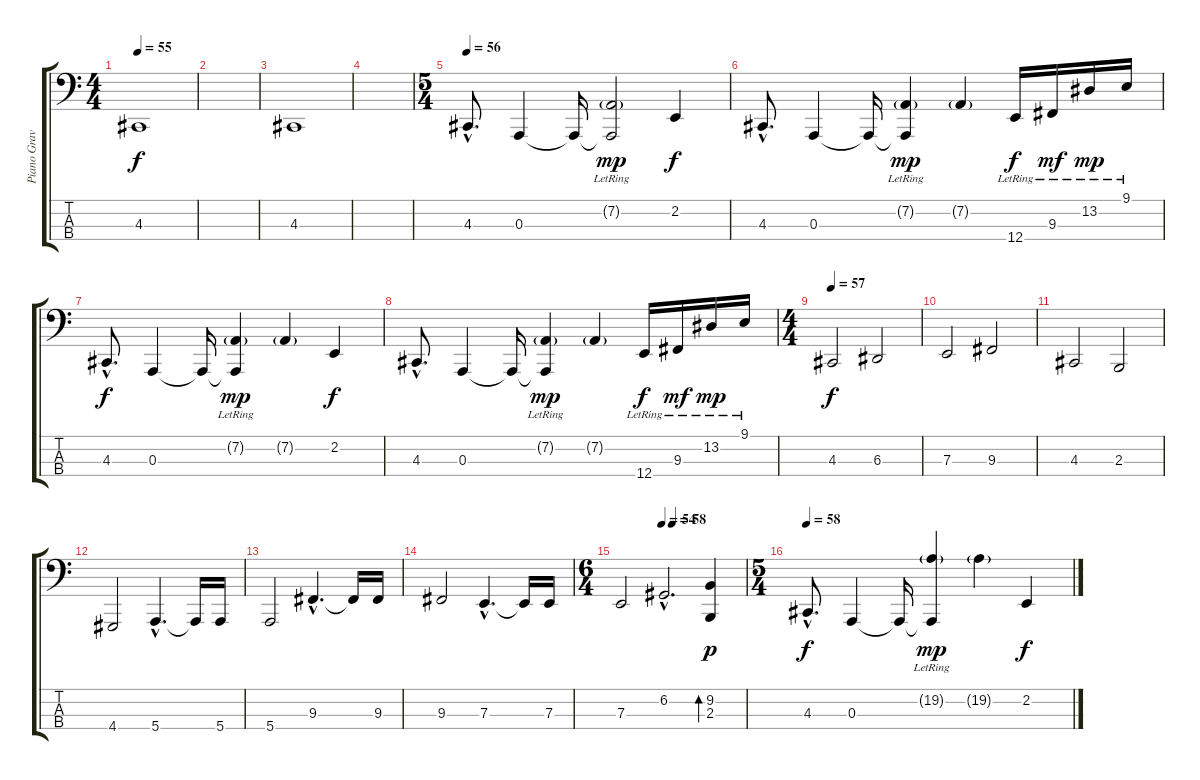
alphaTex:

\track ("Piano Grave (Zander)" "Piano Grav") {instrument acousticgrandpiano}
\staff {score tabs}
\tuning (G2 D2 A1 E1) {hide}
\ts (4 4)
\tempo 55
\clef f4
\ks c
4.3.1{dy f} |
|
4.3.1 |
|
\ts (5 4)
\tempo 56
4.3{hac}.8{d} 0.3.4 0.3{t}.16 (7.2{g lr} 0.3{t}).2{dy mp} 2.2.4{dy f} |
4.3{hac}.8{d} 0.3.4 0.3{t}.16 (7.2{g lr} 0.3{t}).4{dy mp} 7.2{g}.4 12.4{lr}.16{dy f} 9.3{lr}.16{dy mf} 13.2{lr}.16{dy mp} 9.1{lr}.16 |
4.3{hac}.8{d dy f} 0.3.4 0.3{t}.16 (7.2{g lr} 0.3{t}).4{dy mp} 7.2{g}.4 2.2.4{dy f} |
4.3{hac}.8{d} 0.3.4 0.3{t}.16 (7.2{g lr} 0.3{t}).4{dy mp} 7.2{g}.4 12.4{lr}.16{dy f} 9.3{lr}.16{dy mf} 13.2{lr}.16{dy mp} 9.1{lr}.16 |
\ts (4 4)
\tempo 57
4.3.2{dy f} 6.3.2 |
7.3.2 9.3.2 |
4.3.2 2.3.2 |
4.4.2 5.4{hac}.4{d} 5.4{t}.16 5.4.16 |
5.4.2 9.3{hac}.4{d} 9.3{t}.16 9.3.16 |
9.3.2 7.3{hac}.4{d} 7.3{t}.16 7.3.16 |
\ts (6 4)
\tempo (54 0.3333333333333333)
\tempo (58 0.4166666666666667)
7.3.2 6.2{hac}.2{d} (9.2 2.3).4{bd 60 dy p} |
\ts (5 4)
\tempo 58
4.3{hac}.8{d dy f} 0.3.4 0.3{t}.16 (19.2{g lr} 0.3{t}).4{dy mp} 19.2{g}.4 2.2.4{dy f}
